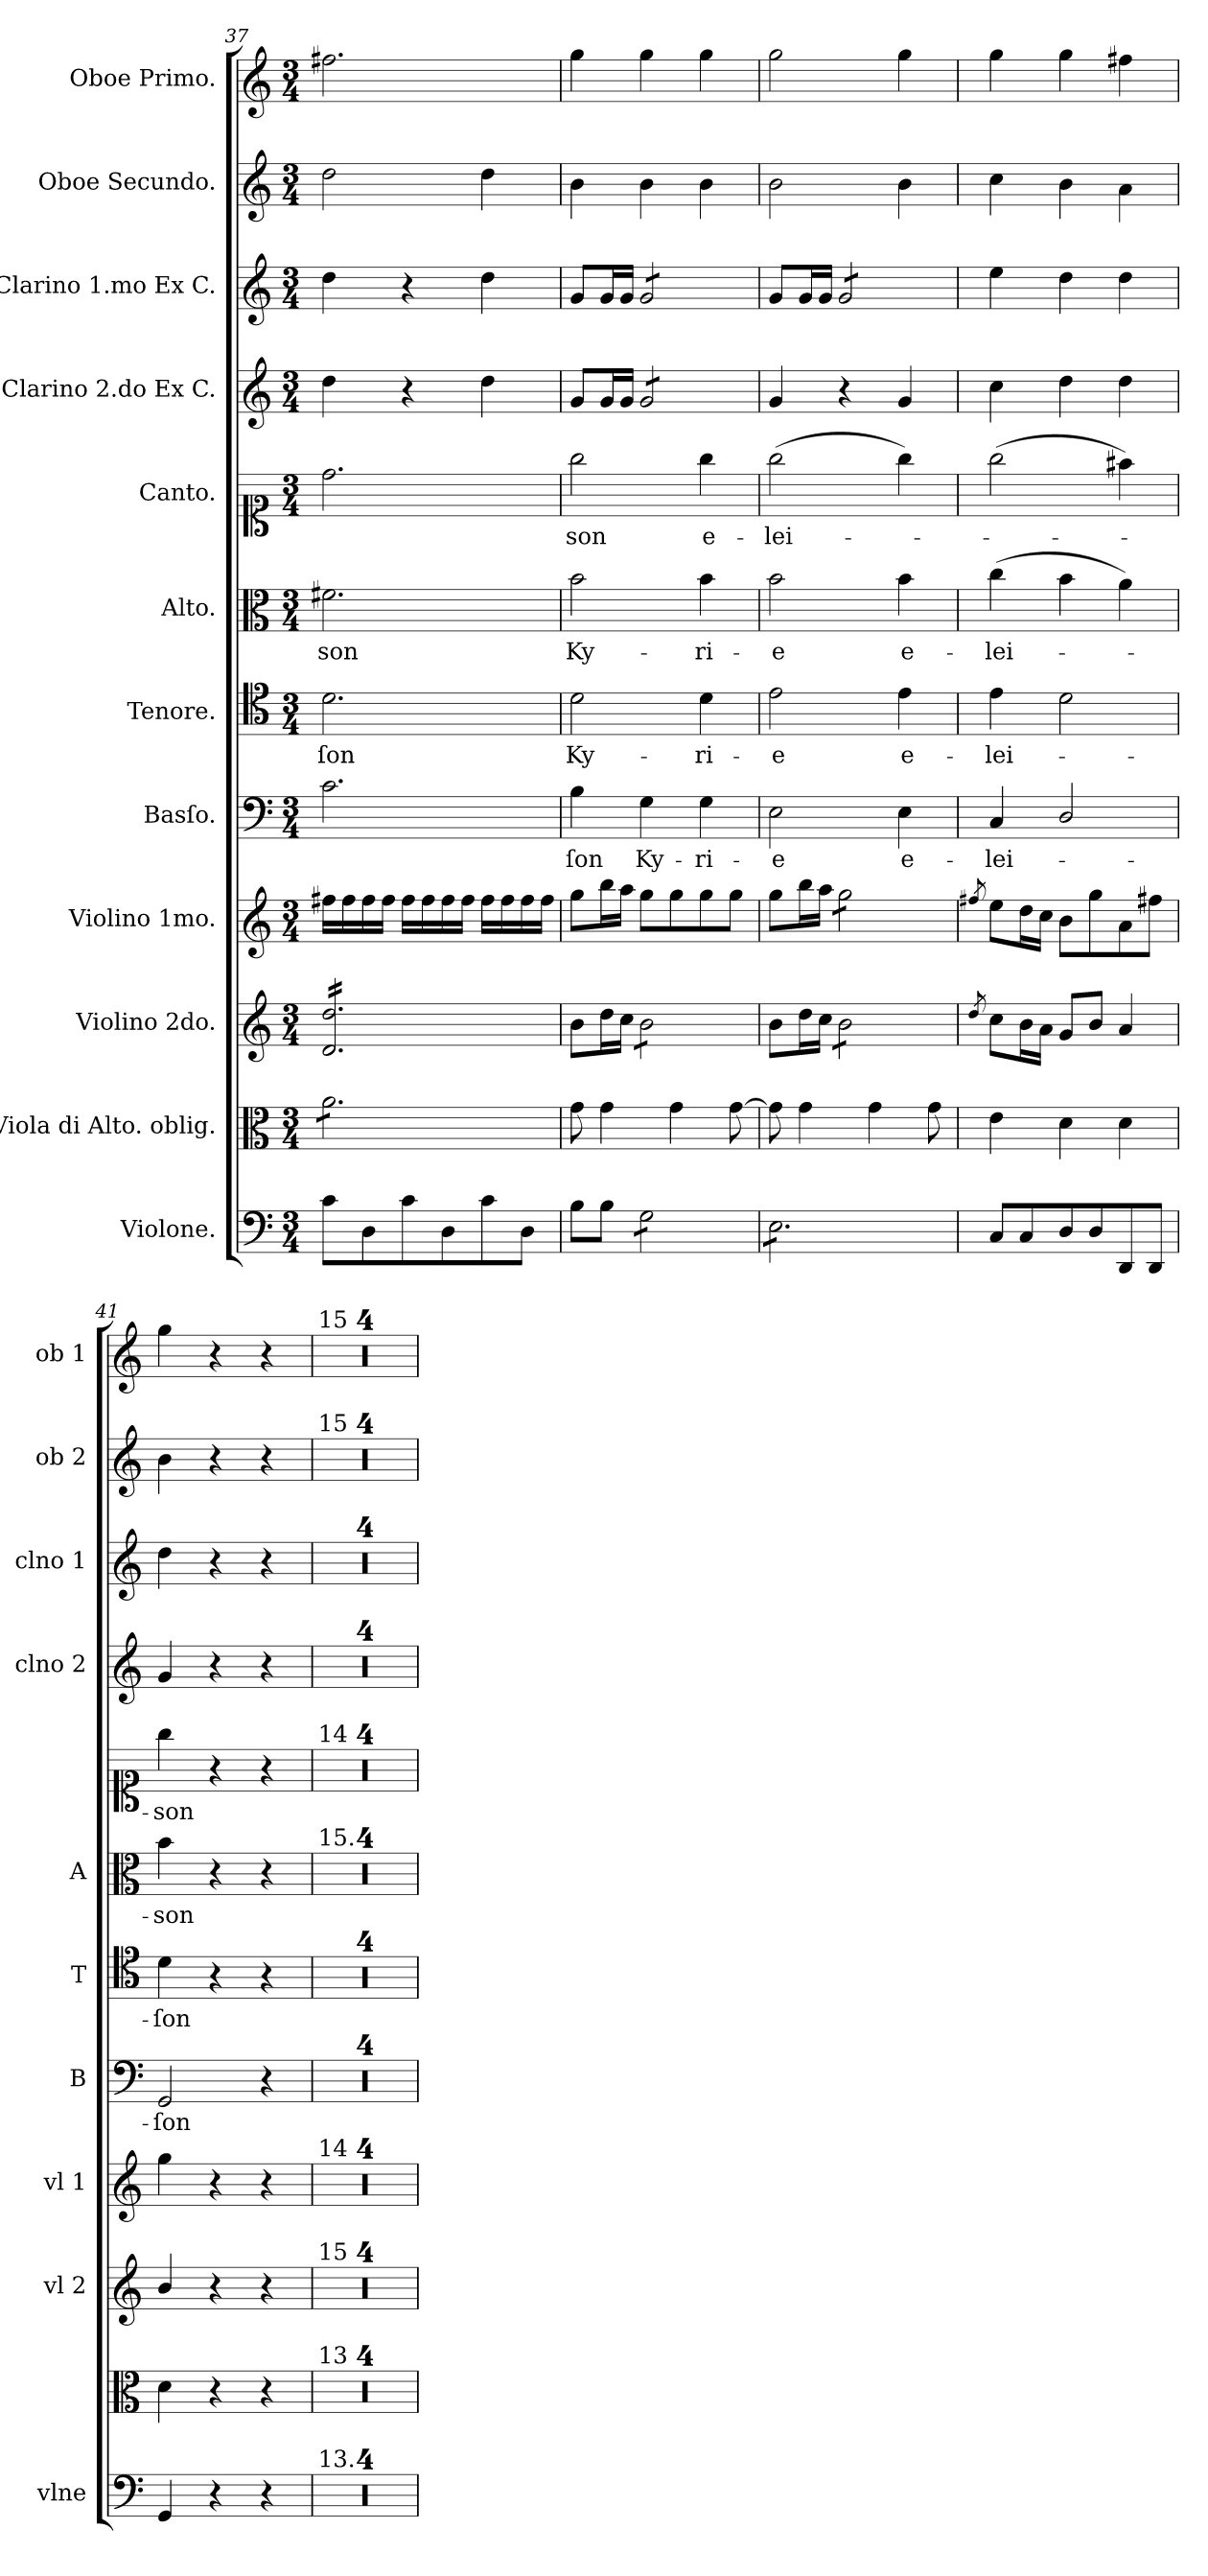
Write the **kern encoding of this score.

**kern	**kern	**kern	**kern	**kern	**text	**kern	**text	**kern	**text	**kern	**text	**kern	**kern	**kern	**kern
*part12	*part11	*part10	*part9	*part8	*part8	*part7	*part7	*part6	*part6	*part5	*part5	*part4	*part3	*part2	*part1
*staff12	*staff11	*staff10	*staff9	*staff8	*staff8	*staff7	*staff7	*staff6	*staff6	*staff5	*staff5	*staff4	*staff3	*staff2	*staff1
*I"Violone.	*I"Viola di Alto. oblig.	*I"Violino 2do.	*I"Violino 1mo.	*I"Basſo.	*	*I"Tenore.	*	*I"Alto.	*	*I"Canto.	*	*I"Clarino 2.do Ex C.	*I"Clarino 1.mo Ex C.	*I"Oboe Secundo.	*I"Oboe Primo.
*I'vlne	*	*I'vl 2	*I'vl 1	*I'B	*	*I'T	*	*I'A	*	*	*	*I'clno 2	*I'clno 1	*I'ob 2	*I'ob 1
*clefF4	*clefC3	*clefG2	*clefG2	*clefF4	*	*clefC4	*	*clefC3	*	*clefC1	*	*clefG2	*clefG2	*clefG2	*clefG2
*k[]	*k[]	*k[]	*k[]	*k[]	*	*k[]	*	*k[]	*	*k[]	*	*k[]	*k[]	*k[]	*k[]
*C:	*C:	*C:	*C:	*C:	*	*C:	*	*C:	*	*C:	*	*C:	*C:	*C:	*C:
*M3/4	*M3/4	*M3/4	*M3/4	*M3/4	*	*M3/4	*	*M3/4	*	*M3/4	*	*M3/4	*M3/4	*M3/4	*M3/4
=37	=37	=37	=37	=37	=37	=37	=37	=37	=37	=37	=37	=37	=37	=37	=37
*	*tremolo	*	*	*	*	*	*	*	*	*	*	*	*	*	*
*	*	*tremolo	*	*	*	*	*	*	*	*	*	*	*	*	*
8c\L	8a\L	16d/ 16dd/LL	16ff#X\LL	2.c\	.	2.d\	-ſon	2.f#X\	-son	2.dd\	.	4dd\	4dd\	2dd\	2.ff#X\
.	.	16d/ 16dd/	16ff#\	.	.	.	.	.	.	.	.	.	.	.	.
8D\	8a\	16d/ 16dd/	16ff#\	.	.	.	.	.	.	.	.	.	.	.	.
.	.	16d/ 16dd/	16ff#\JJ	.	.	.	.	.	.	.	.	.	.	.	.
8c\	8a\	16d/ 16dd/	16ff#\LL	.	.	.	.	.	.	.	.	4r	4r	.	.
.	.	16d/ 16dd/	16ff#\	.	.	.	.	.	.	.	.	.	.	.	.
8D\	8a\	16d/ 16dd/	16ff#\	.	.	.	.	.	.	.	.	.	.	.	.
.	.	16d/ 16dd/	16ff#\JJ	.	.	.	.	.	.	.	.	.	.	.	.
8c\	8a\	16d/ 16dd/	16ff#\LL	.	.	.	.	.	.	.	.	4dd\	4dd\	4dd\	.
.	.	16d/ 16dd/	16ff#\	.	.	.	.	.	.	.	.	.	.	.	.
8D\J	8a\J	16d/ 16dd/	16ff#\	.	.	.	.	.	.	.	.	.	.	.	.
*	*Xtremolo	*	*	*	*	*	*	*	*	*	*	*	*	*	*
.	.	16d/ 16dd/JJ	16ff#\JJ	.	.	.	.	.	.	.	.	.	.	.	.
*	*	*Xtremolo	*	*	*	*	*	*	*	*	*	*	*	*	*
=38	=38	=38	=38	=38	=38	=38	=38	=38	=38	=38	=38	=38	=38	=38	=38
8B\L	8g\	8b\L	8gg\L	4B\	-ſon	2d\	Ky-	2b\	Ky-	2gg\	-son	8g/L	8g/L	4b\	4gg\
8B\J	4g\	16dd\L	16bb\L	.	.	.	.	.	.	.	.	16g/L	16g/L	.	.
.	.	16cc\JJ	16aa\JJ	.	.	.	.	.	.	.	.	16g/JJ	16g/JJ	.	.
*tremolo	*	*	*	*	*	*	*	*	*	*	*	*	*	*	*
*	*	*tremolo	*	*	*	*	*	*	*	*	*	*	*	*	*
*	*	*	*	*	*	*	*	*	*	*	*	*tremolo	*	*	*
*	*	*	*	*	*	*	*	*	*	*	*	*	*tremolo	*	*
8G\L	.	8b\L	8gg\L	4G\	Ky-	.	.	.	.	.	.	8g/L	8g/L	4b\	4gg\
8G\	4g\	8b\	8gg\	.	.	.	.	.	.	.	.	8g/	8g/	.	.
8G\	.	8b\	8gg\	4G\	-ri-	4d\	-ri-	4b\	-ri-	4gg\	e-	8g/	8g/	4b\	4gg\
8G\J	[8g\	8b\J	8gg\J	.	.	.	.	.	.	.	.	8g/J	8g/J	.	.
*	*	*	*	*	*	*	*	*	*	*	*	*	*Xtremolo	*	*
*	*	*	*	*	*	*	*	*	*	*	*	*Xtremolo	*	*	*
*	*	*Xtremolo	*	*	*	*	*	*	*	*	*	*	*	*	*
=39	=39	=39	=39	=39	=39	=39	=39	=39	=39	=39	=39	=39	=39	=39	=39
8E\L	8g\]	8b\L	8gg\L	2E\	-e	2e\	-e	2b\	-e	(2gg\	-lei-	4g/	8g/L	2b\	2gg\
8E\	4g\	16dd\L	16bb\L	.	.	.	.	.	.	.	.	.	16g/L	.	.
.	.	16cc\JJ	16aa\JJ	.	.	.	.	.	.	.	.	.	16g/JJ	.	.
*	*	*tremolo	*	*	*	*	*	*	*	*	*	*	*	*	*
*	*	*	*tremolo	*	*	*	*	*	*	*	*	*	*	*	*
*	*	*	*	*	*	*	*	*	*	*	*	*	*tremolo	*	*
8E\	.	8b\L	8gg\L	.	.	.	.	.	.	.	.	4r	8g/L	.	.
8E\	4g\	8b\	8gg\	.	.	.	.	.	.	.	.	.	8g/	.	.
8E\	.	8b\	8gg\	4E\	e-	4e\	e-	4b\	e-	4gg\)	.	4g/	8g/	4b\	4gg\
8E\J	8g\	8b\J	8gg\J	.	.	.	.	.	.	.	.	.	8g/J	.	.
*	*	*	*	*	*	*	*	*	*	*	*	*	*Xtremolo	*	*
*	*	*	*Xtremolo	*	*	*	*	*	*	*	*	*	*	*	*
*	*	*Xtremolo	*	*	*	*	*	*	*	*	*	*	*	*	*
*Xtremolo	*	*	*	*	*	*	*	*	*	*	*	*	*	*	*
=40	=40	=40	=40	=40	=40	=40	=40	=40	=40	=40	=40	=40	=40	=40	=40
.	.	8qdd/	8qff#X/	.	.	.	.	.	.	.	.	.	.	.	.
8C/L	4e\	8cc\L	8ee\L	4C/	-lei-	4e\	-lei-	(4cc\	-lei-	(2gg\	.	4cc\	4ee\	4cc\	4gg\
8C/	.	16b\L	16dd\L	.	.	.	.	.	.	.	.	.	.	.	.
.	.	16a\JJ	16cc\JJ	.	.	.	.	.	.	.	.	.	.	.	.
8D/	4d\	8g/L	8b\L	2D/	.	2d\	.	4b\	.	.	.	4dd\	4dd\	4b\	4gg\
8D/	.	8b/J	8gg\	.	.	.	.	.	.	.	.	.	.	.	.
8DD/	4d\	4a/	8a\	.	.	.	.	4a\)	.	4ff#X\)	.	4dd\	4dd\	4a\	4ff#X\
8DD/J	.	.	8ff#X\J	.	.	.	.	.	.	.	.	.	.	.	.
=41	=41	=41	=41	=41	=41	=41	=41	=41	=41	=41	=41	=41	=41	=41	=41
4GG/	4d\	4b/	4gg\	2GG/	-ſon	4d\	-ſon	4b\	-son	4gg\	-son	4g/	4dd\	4b\	4gg\
4r	4r	4r	4r	.	.	4r	.	4r	.	4r	.	4r	4r	4r	4r
4r	4r	4r	4r	4r	.	4r	.	4r	.	4r	.	4r	4r	4r	4r
=42	=42	=42	=42	=42	=42	=42	=42	=42	=42	=42	=42	=42	=42	=42	=42
!	!	!	!	!	!	!	!	!	!	!	!	!	!	!	!LO:TX:a:t=15
!	!	!	!	!	!	!	!	!	!	!	!	!	!	!LO:TX:a:t=15	!
!	!	!	!	!	!	!	!	!	!	!LO:TX:a:t=14	!	!	!	!	!
!	!	!	!	!	!	!	!	!LO:TX:a:t=15.	!	!	!	!	!	!	!
!	!	!	!LO:TX:a:t=14	!	!	!	!	!	!	!	!	!	!	!	!
!	!	!LO:TX:a:t=15	!	!	!	!	!	!	!	!	!	!	!	!	!
!	!LO:TX:a:t=13	!	!	!	!	!	!	!	!	!	!	!	!	!	!
!LO:TX:a:t=13.	!	!	!	!	!	!	!	!	!	!	!	!	!	!	!
2.r	2.r	2.r	2.r	2.r	.	2.r	.	2.r	.	2.r	.	2.r	2.r	2.r	2.r
=43	=43	=43	=43	=43	=43	=43	=43	=43	=43	=43	=43	=43	=43	=43	=43
2.r	2.r	2.r	2.r	2.r	.	2.r	.	2.r	.	2.r	.	2.r	2.r	2.r	2.r
=44	=44	=44	=44	=44	=44	=44	=44	=44	=44	=44	=44	=44	=44	=44	=44
2.r	2.r	2.r	2.r	2.r	.	2.r	.	2.r	.	2.r	.	2.r	2.r	2.r	2.r
=45	=45	=45	=45	=45	=45	=45	=45	=45	=45	=45	=45	=45	=45	=45	=45
2.r	2.r	2.r	2.r	2.r	.	2.r	.	2.r	.	2.r	.	2.r	2.r	2.r	2.r
=	=	=	=	=	=	=	=	=	=	=	=	=	=	=	=
*-	*-	*-	*-	*-	*-	*-	*-	*-	*-	*-	*-	*-	*-	*-	*-
